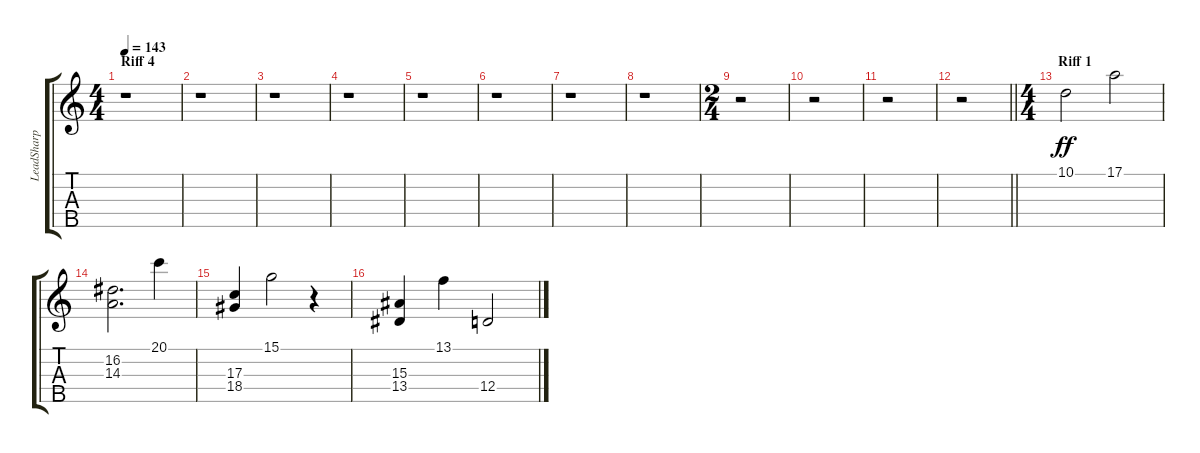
\track ("LeadSharp" "LeadSharp") {instrument lead5charang}
\staff {score tabs}
\tuning (E4 B3 G3 D3 A2) {hide}
\ts (4 4)
\section ("" "Riff 4")
\tempo 143
\clef g2
\ks c
r.1{dy ff} |
r.1 |
r.1 |
r.1 |
r.1 |
r.1 |
r.1 |
r.1 |
\ts (2 4)
r.2 |
r.2 |
r.2 |
\barLineRight lightlight
r.2 |
\ts (4 4)
\section ("" "Riff 1")
10.1.2 17.1.2 |
(16.2 14.3).2{d} 20.1.4 |
(17.3 18.4).4 15.1.2 r.4 |
(15.3 13.4).4 13.1.4 12.4.2
